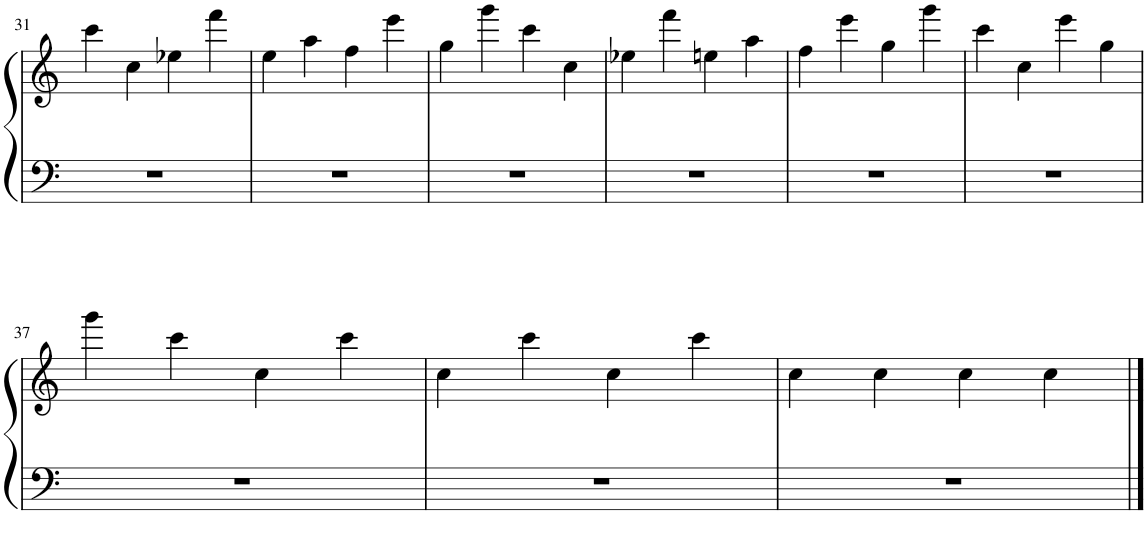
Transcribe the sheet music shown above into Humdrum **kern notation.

**kern	**kern
*part1	*part1
*staff2	*staff1
*I"Klavier	*
*I'Klav.	*
!!LO:PB:g=z
*clefF4	*clefG2
*k[]	*k[]
*M4/4	*M4/4
=31	=31
1r	4ccc\
.	4cc\
.	4ee-X\
.	4fff\
=32	=32
1r	4ee\
.	4aa\
.	4ff\
.	4eee\
=33	=33
1r	4gg\
.	4ggg\
.	4ccc\
.	4cc\
=34	=34
1r	4ee-X\
.	4fff\
.	4een\
.	4aa\
=35	=35
1r	4ff\
.	4eee\
.	4gg\
.	4ggg\
=36	=36
1r	4ccc\
.	4cc\
.	4eee\
.	4gg\
!!LO:LB:g=z
=37	=37
1r	4ggg\
.	4ccc\
.	4cc\
.	4ccc\
=38	=38
1r	4cc\
.	4ccc\
.	4cc\
.	4ccc\
=39	=39
1r	4cc\
.	4cc\
.	4cc\
.	4cc\
==	==
*-	*-
